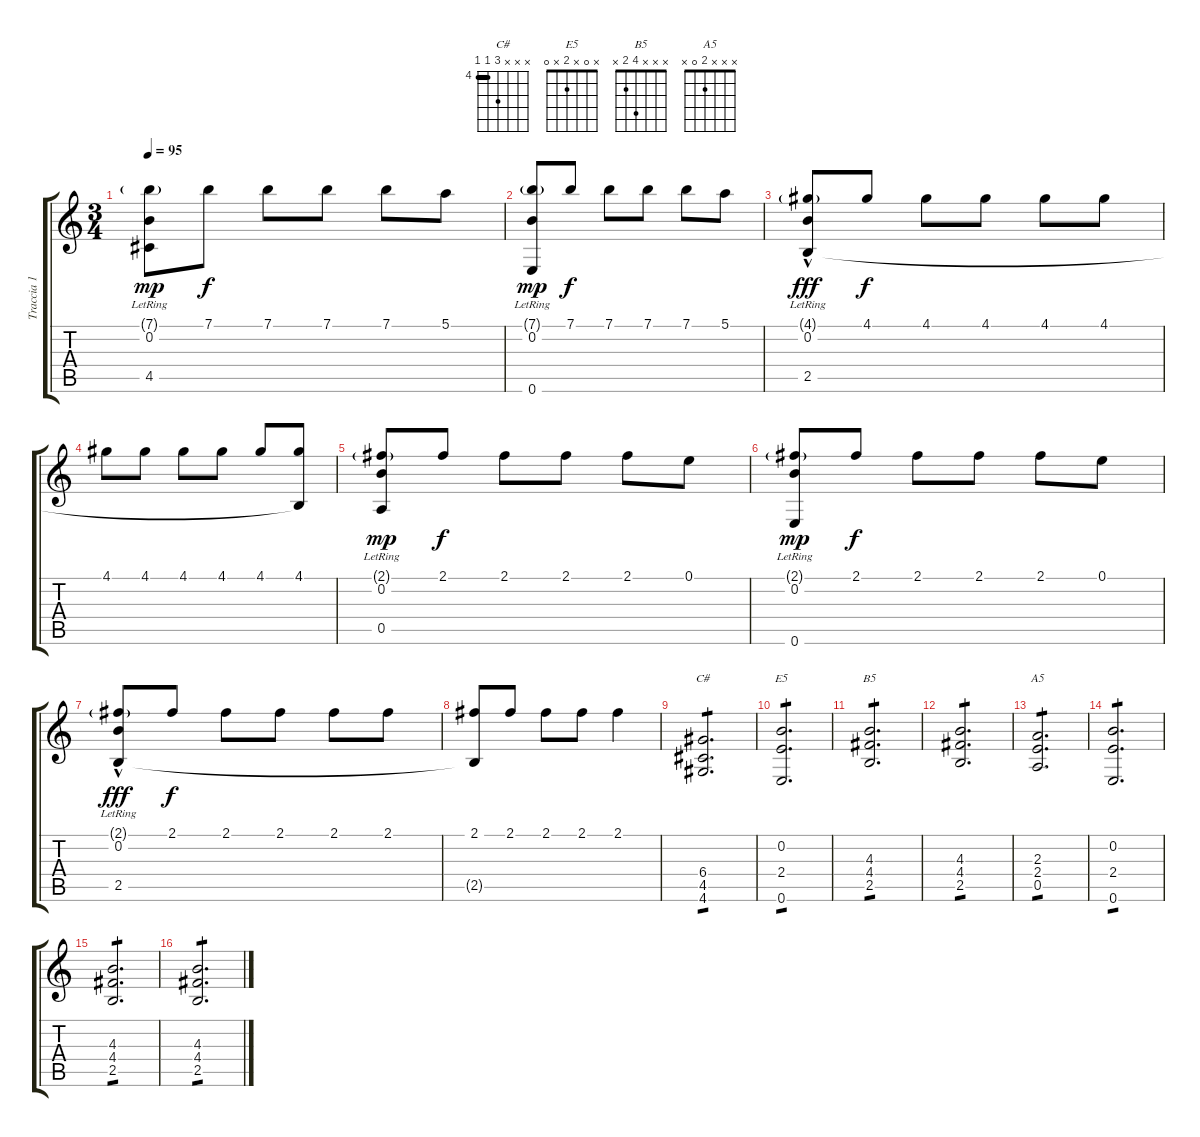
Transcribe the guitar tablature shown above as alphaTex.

\track ("Traccia 1" "Traccia 1") {instrument acousticguitarsteel}
\staff {score tabs}
\tuning (E4 B3 G3 D3 A2 E2) {hide}
\chord ("C#" x x x 6 4 4) {firstfret 4 barre 4}
\chord ("E5" x 0 x 2 x 0)
\chord ("B5" x x x 4 2 x)
\chord ("A5" x x x 2 0 x)
\ts (3 4)
\tempo 95
\clef g2
\ks c
(7.1{g} 0.2{lr} 4.5{lr}).8{dy mp} 7.1.8{dy f} 7.1.8 7.1.8 7.1.8 5.1.8 |
(7.1{g lr} 0.2{lr} 0.6{lr}).8{dy mp} 7.1.8{dy f} 7.1.8 7.1.8 7.1.8 5.1.8 |
(4.1{g lr} 0.2{lr} 2.5{hac lr}).8{dy fff} 4.1.8{dy f} 4.1.8 4.1.8 4.1.8 4.1.8 |
4.1.8 4.1.8 4.1.8 4.1.8 4.1.8 (4.1 2.5{t}).8 |
(2.1{g lr} 0.2{lr} 0.5{lr}).8{dy mp} 2.1.8{dy f} 2.1.8 2.1.8 2.1.8 0.1.8 |
(2.1{g lr} 0.2{lr} 0.6{lr}).8{dy mp} 2.1.8{dy f} 2.1.8 2.1.8 2.1.8 0.1.8 |
(2.1{g lr} 0.2{lr} 2.5{hac lr}).8{dy fff} 2.1.8{dy f} 2.1.8 2.1.8 2.1.8 2.1.8 |
(2.1 2.5{t}).8 2.1.8 2.1.8 2.1.8 2.1.4 |
(6.4 4.5 4.6).2{d ch "C#" tp 1} |
(0.2 2.4 0.6).2{d ch "E5" tp 1} |
(4.3 4.4 2.5).2{d ch "B5" tp 1} |
(4.3 4.4 2.5).2{d tp 1} |
(2.3 2.4 0.5).2{d ch "A5" tp 1} |
(0.2 2.4 0.6).2{d tp 1} |
(4.3 4.4 2.5).2{d tp 1} |
(4.3 4.4 2.5).2{d tp 1}
